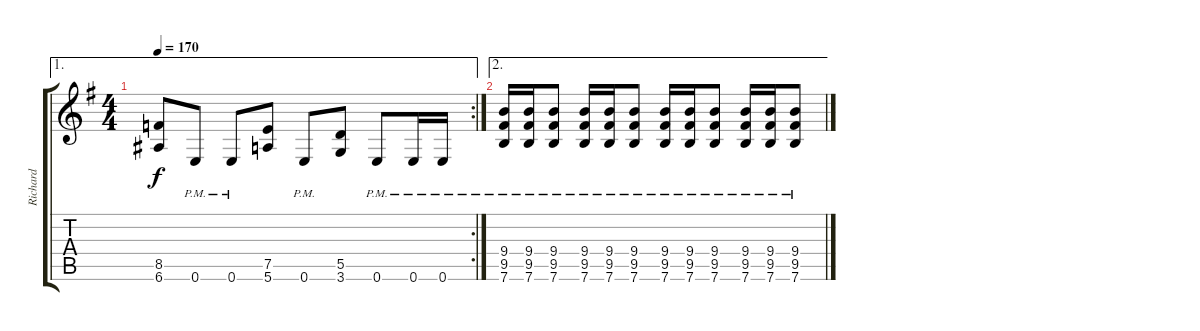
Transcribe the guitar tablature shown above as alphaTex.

\track ("Richard" "Richard") {instrument distortionguitar}
\staff {score tabs}
\tuning (E4 B3 G3 D3 A2 E2) {hide}
\ae 1
\rc 2
\ts (4 4)
\tempo 170
\clef g2
\ks g
(8.5 6.6).8{dy f} 0.6{pm}.8 0.6{pm}.8 (7.5 5.6).8 0.6{pm}.8 (5.5 3.6).8 0.6{pm}.8 0.6{pm}.16 0.6{pm}.16 |
\ae 2
(9.4{pm} 9.5{pm} 7.6{pm}).16 (9.4{pm} 9.5{pm} 7.6{pm}).16 (9.4{pm} 9.5{pm} 7.6{pm}).8 (9.4{pm} 9.5{pm} 7.6{pm}).16 (9.4{pm} 9.5{pm} 7.6{pm}).16 (9.4{pm} 9.5{pm} 7.6{pm}).8 (9.4{pm} 9.5{pm} 7.6{pm}).16 (9.4{pm} 9.5{pm} 7.6{pm}).16 (9.4{pm} 9.5{pm} 7.6{pm}).8 (9.4{pm} 9.5{pm} 7.6{pm}).16 (9.4{pm} 9.5{pm} 7.6{pm}).16 (9.4{pm} 9.5{pm} 7.6{pm}).8
